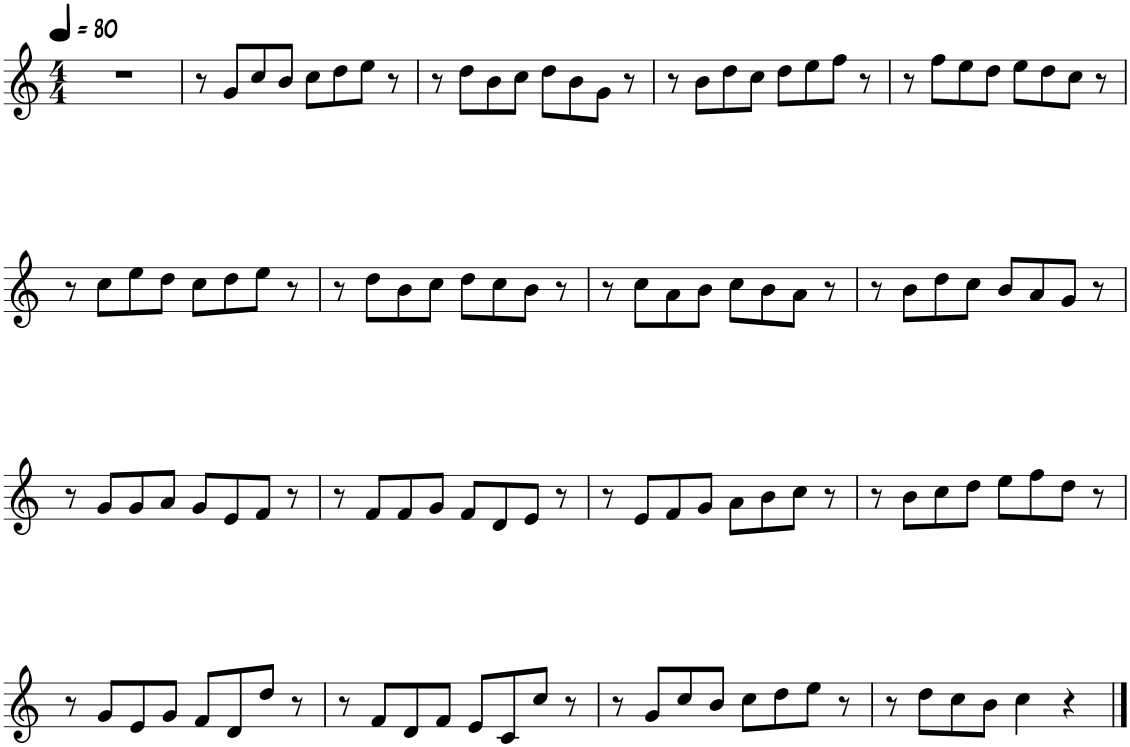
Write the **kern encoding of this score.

**kern
*part1
*staff1
*I"Piano
*I'Pno.
*clefG2
*k[]
*M4/4
*MM80
=1
1r
=2
8r
8g/L
8cc/
8b/J
8cc\L
8dd\
8ee\J
8r
=3
8r
8dd\L
8b\
8cc\J
8dd\L
8b\
8g\J
8r
=4
8r
8b\L
8dd\
8cc\J
8dd\L
8ee\
8ff\J
8r
=5
8r
8ff\L
8ee\
8dd\J
8ee\L
8dd\
8cc\J
8r
!!LO:LB:g=z
=6
8r
8cc\L
8ee\
8dd\J
8cc\L
8dd\
8ee\J
8r
=7
8r
8dd\L
8b\
8cc\J
8dd\L
8cc\
8b\J
8r
=8
8r
8cc\L
8a\
8b\J
8cc\L
8b\
8a\J
8r
=9
8r
8b\L
8dd\
8cc\J
8b/L
8a/
8g/J
8r
!!LO:LB:g=z
=10
8r
8g/L
8g/
8a/J
8g/L
8e/
8f/J
8r
=11
8r
8f/L
8f/
8g/J
8f/L
8d/
8e/J
8r
=12
8r
8e/L
8f/
8g/J
8a\L
8b\
8cc\J
8r
=13
8r
8b\L
8cc\
8dd\J
8ee\L
8ff\
8dd\J
8r
!!LO:LB:g=z
=14
8r
8g/L
8e/
8g/J
8f/L
8d/
8dd/J
8r
=15
8r
8f/L
8d/
8f/J
8e/L
8c/
8cc/J
8r
=16
8r
8g/L
8cc/
8b/J
8cc\L
8dd\
8ee\J
8r
=17
8r
8dd\L
8cc\
8b\J
4cc\
4r
==
*-
